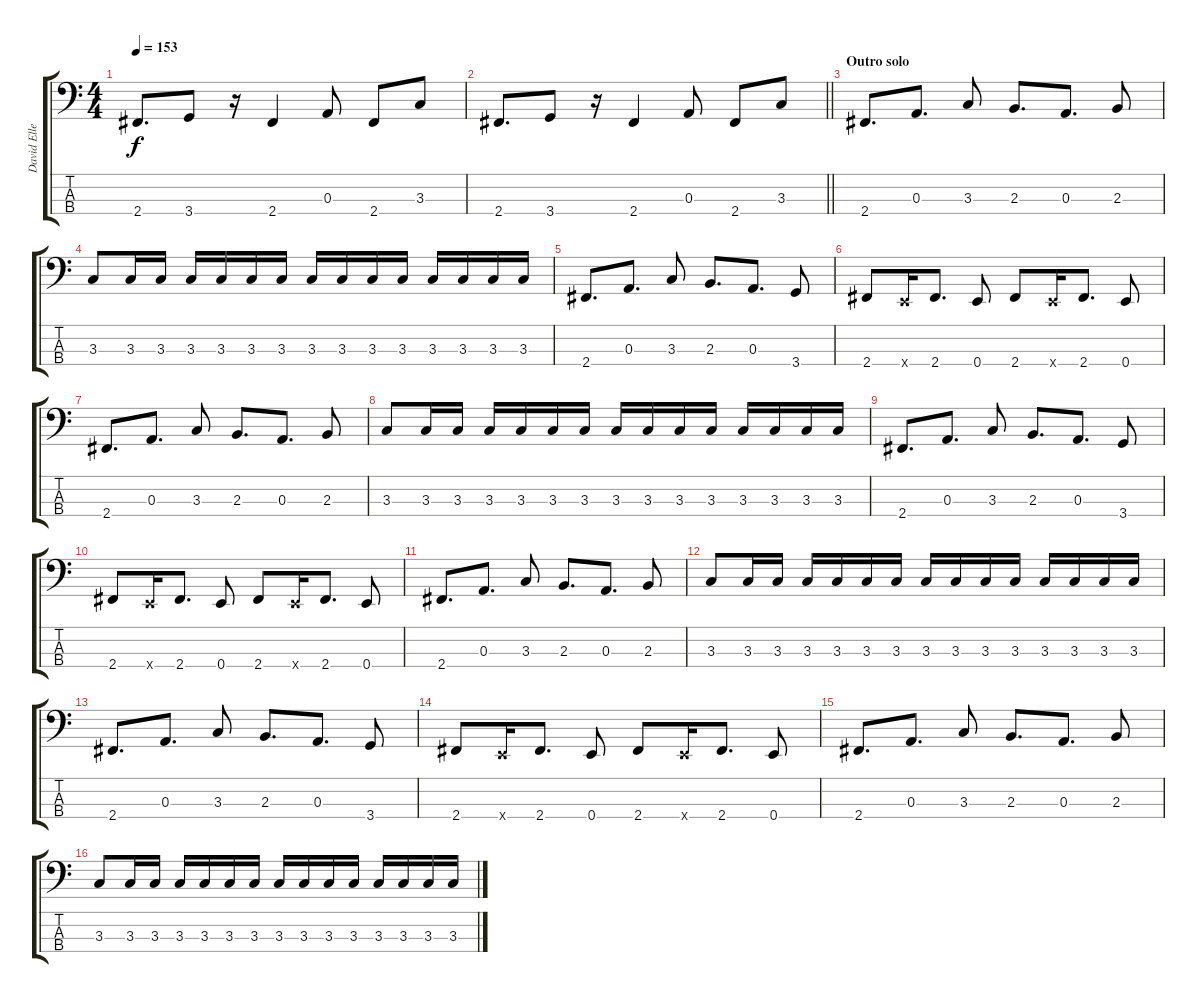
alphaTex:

\track ("David Ellefson" "David Elle") {instrument electricbassfinger}
\staff {score tabs}
\tuning (G2 D2 A1 E1) {hide}
\ts (4 4)
\tempo 153
\clef f4
\ks c
2.4.8{d dy f} 3.4.8 r.16 2.4.4 0.3.8 2.4.8 3.3.8 |
\barLineRight lightlight
2.4.8{d} 3.4.8 r.16 2.4.4 0.3.8 2.4.8 3.3.8 |
\section ("" "Outro solo")
2.4.8{d} 0.3.8{d} 3.3.8 2.3.8{d} 0.3.8{d} 2.3.8 |
3.3.8 3.3.16 3.3.16 3.3.16 3.3.16 3.3.16 3.3.16 3.3.16 3.3.16 3.3.16 3.3.16 3.3.16 3.3.16 3.3.16 3.3.16 |
2.4.8{d} 0.3.8{d} 3.3.8 2.3.8{d} 0.3.8{d} 3.4.8 |
2.4.8 0.4{x}.16 2.4.8{d} 0.4.8 2.4.8 0.4{x}.16 2.4.8{d} 0.4.8 |
2.4.8{d} 0.3.8{d} 3.3.8 2.3.8{d} 0.3.8{d} 2.3.8 |
3.3.8 3.3.16 3.3.16 3.3.16 3.3.16 3.3.16 3.3.16 3.3.16 3.3.16 3.3.16 3.3.16 3.3.16 3.3.16 3.3.16 3.3.16 |
2.4.8{d} 0.3.8{d} 3.3.8 2.3.8{d} 0.3.8{d} 3.4.8 |
2.4.8 0.4{x}.16 2.4.8{d} 0.4.8 2.4.8 0.4{x}.16 2.4.8{d} 0.4.8 |
2.4.8{d} 0.3.8{d} 3.3.8 2.3.8{d} 0.3.8{d} 2.3.8 |
3.3.8 3.3.16 3.3.16 3.3.16 3.3.16 3.3.16 3.3.16 3.3.16 3.3.16 3.3.16 3.3.16 3.3.16 3.3.16 3.3.16 3.3.16 |
2.4.8{d} 0.3.8{d} 3.3.8 2.3.8{d} 0.3.8{d} 3.4.8 |
2.4.8 0.4{x}.16 2.4.8{d} 0.4.8 2.4.8 0.4{x}.16 2.4.8{d} 0.4.8 |
2.4.8{d} 0.3.8{d} 3.3.8 2.3.8{d} 0.3.8{d} 2.3.8 |
3.3.8 3.3.16 3.3.16 3.3.16 3.3.16 3.3.16 3.3.16 3.3.16 3.3.16 3.3.16 3.3.16 3.3.16 3.3.16 3.3.16 3.3.16
